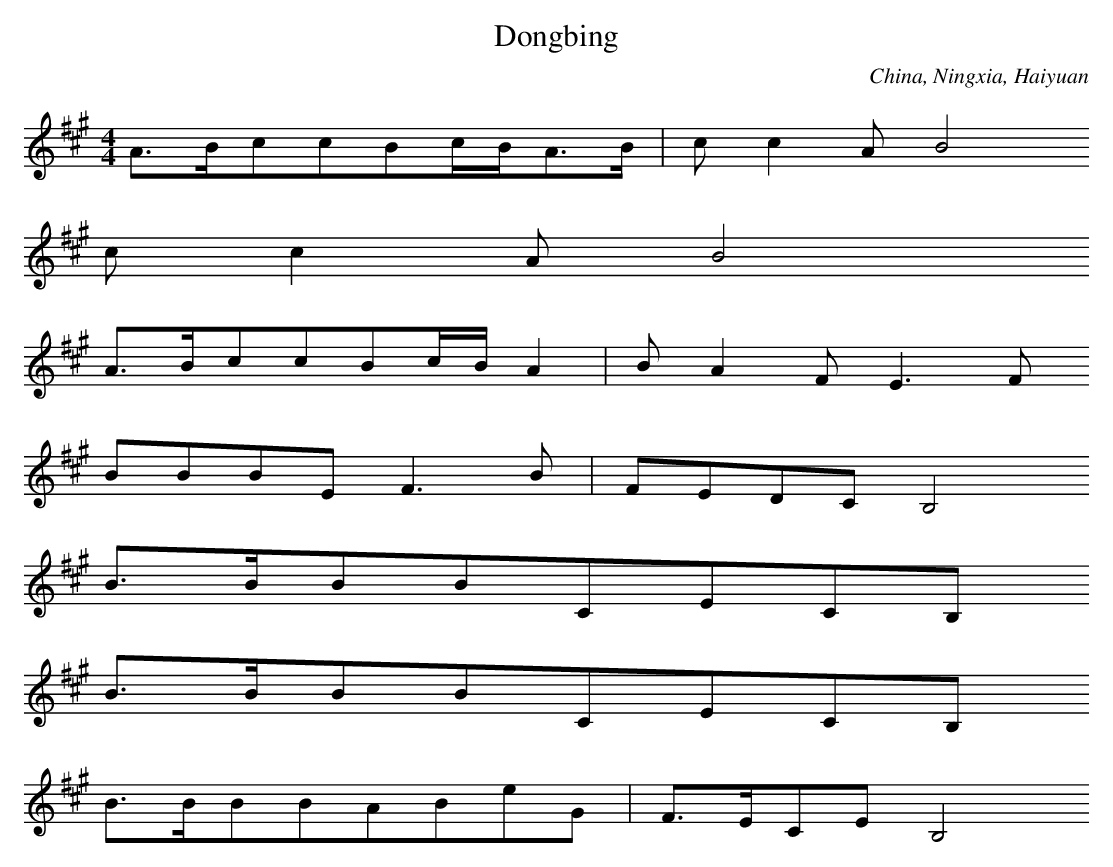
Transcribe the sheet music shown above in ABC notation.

X:1
T: Dongbing
O: China, Ningxia, Haiyuan
M: 4/4
L: 1/16
K: A
A3Bc2c2B2cBA3B | c2c4A2B8
c2c4A2B8
A3Bc2c2B2cBA4 | B2A4F2E6F2
B2B2B2E2F6B2 | F2E2D2C2B,8
B3BB2B2C2E2C2B,2
B3BB2B2C2E2C2B,2
B3BB2B2A2B2e2G2 | F3EC2E2B,8
